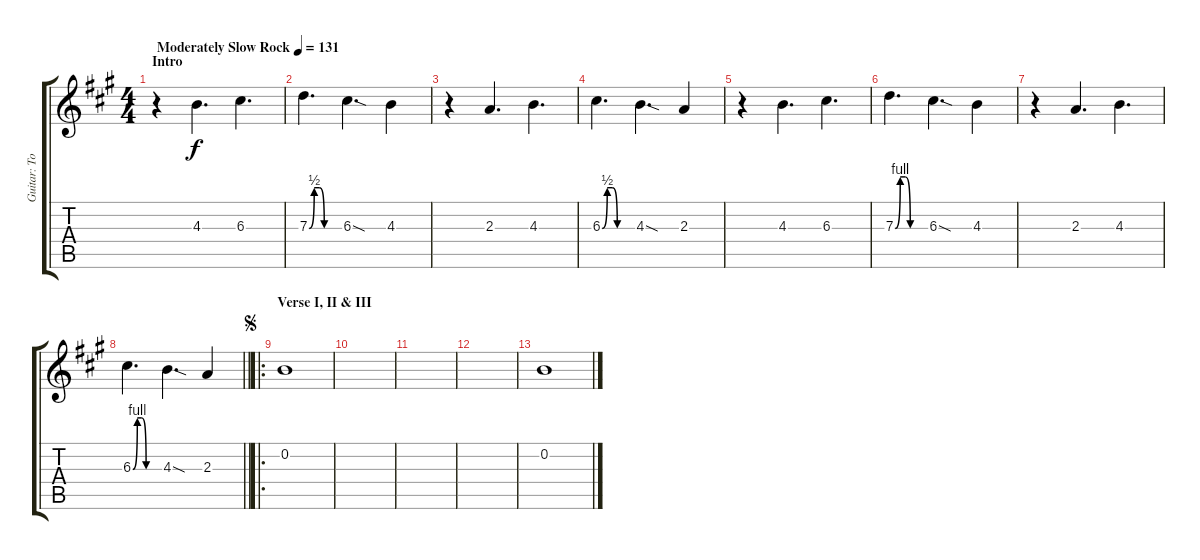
\track ("Guitar: Tony" "Guitar: To") {instrument overdrivenguitar}
\staff {score tabs}
\tuning (E4 B3 G3 D3 A2 E2) {hide}
\ts (4 4)
\section ("" "Intro")
\tempo (131 "Moderately Slow Rock")
\clef g2
\ks a
r.4{dy f instrument overdrivenguitar} 4.3.4{d} 6.3.4{d} |
7.3{be (custom 0 0 10 2 20 2 30 0 60 0)}.4{d} 6.3{sod}.4{d} 4.3.4 |
r.4 2.3.4{d} 4.3.4{d} |
6.3{be (custom 0 0 10 2 20 2 30 0 60 0)}.4{d} 4.3{sod}.4{d} 2.3.4 |
r.4 4.3.4{d} 6.3.4{d} |
7.3{be (custom 0 0 10 4 20 4 30 0 60 0)}.4{d} 6.3{sod}.4{d} 4.3.4 |
r.4 2.3.4{d} 4.3.4{d} |
\barLineRight lightlight
6.3{be (custom 0 0 10 4 20 4 30 0 60 0)}.4{d} 4.3{sod}.4{d} 2.3.4 |
\ro
\section ("" "Verse I, II & III")
\jump segno
0.2.1 |
|
|
|
0.2.1
